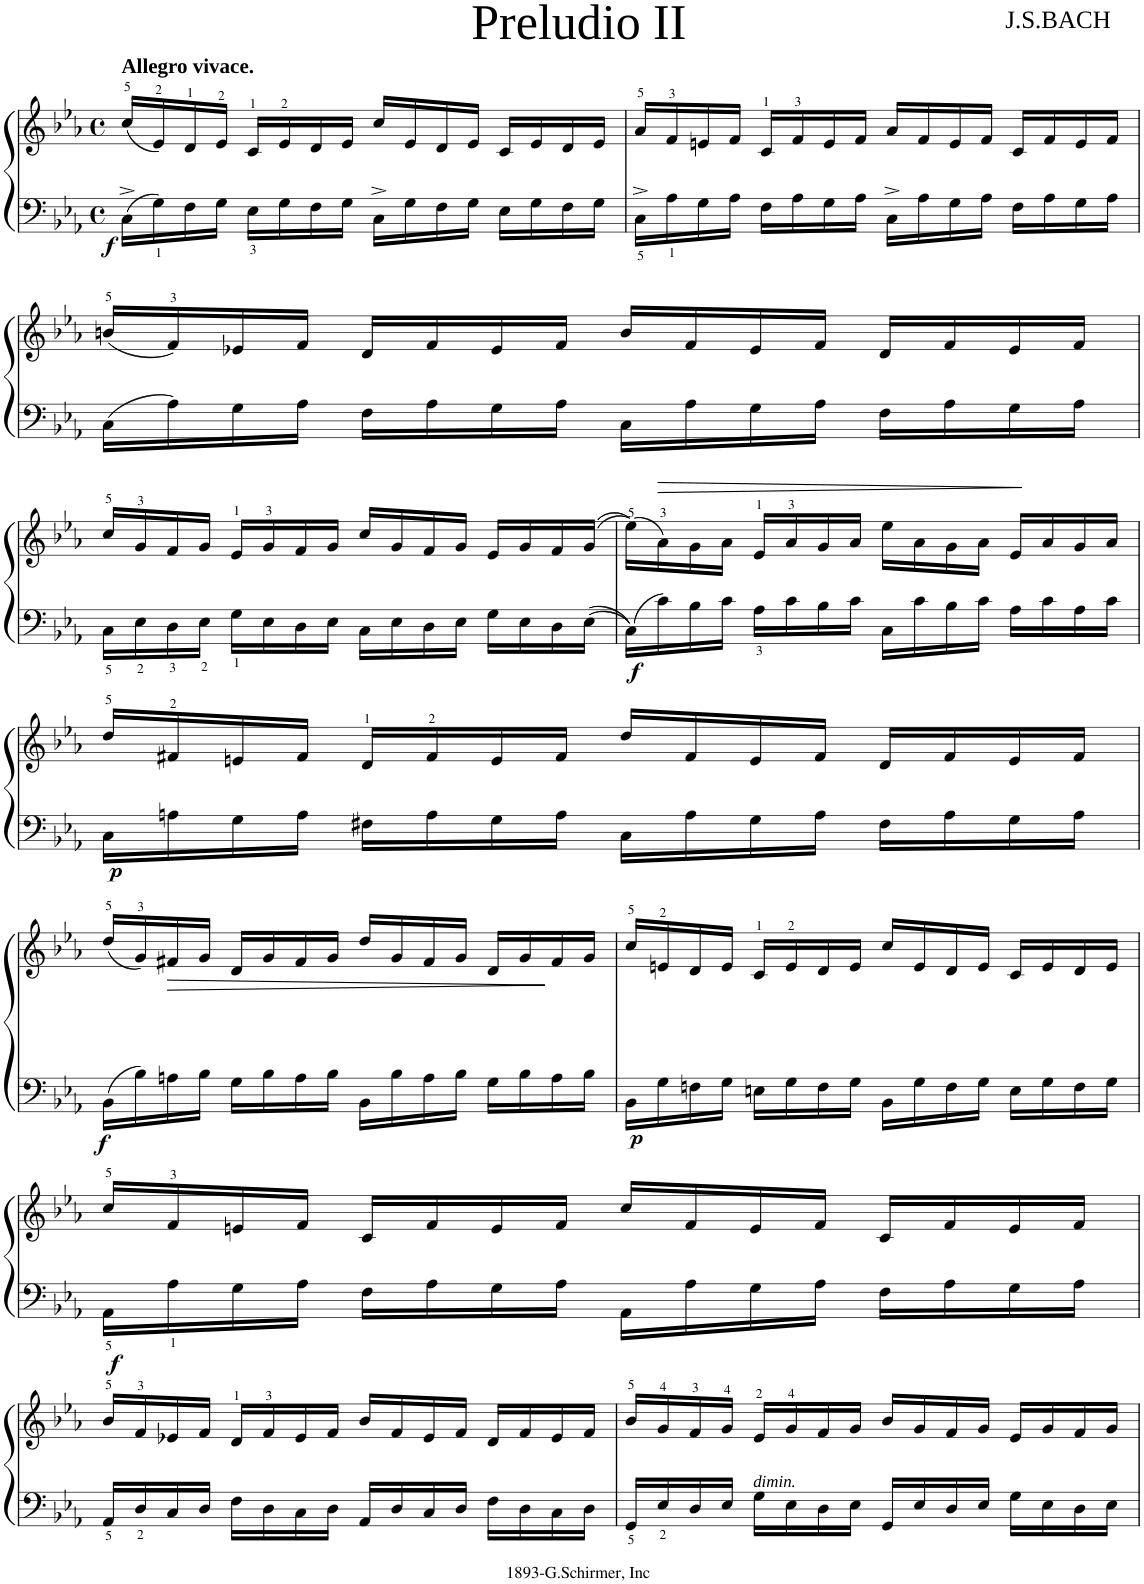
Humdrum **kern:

**kern	**kern	**dynam
*part1	*part1	*part1
*staff2	*staff1	*staff1/2
*I"Piano	*	*
*I'Pno	*	*
*clefF4	*clefG2	*
*k[b-e-a-]	*k[b-e-a-]	*
*M4/4	*M4/4	*
*met(c)	*met(c)	*
=1	=1	=1
!	!LO:TX:a:B:t=Allegro vivace.	!
!	!	!LO:DY:b=2
16C^\LL	(16cc/LL	f
16G\	16e-/)	.
16F\	16d/	.
16G\JJ	16e-/JJ	.
16E-\LL	16c/LL	.
16G\	16e-/	.
16F\	16d/	.
16G\JJ	16e-/JJ	.
16C^\LL	16cc/LL	.
16G\	16e-/	.
16F\	16d/	.
16G\JJ	16e-/JJ	.
16E-\LL	16c/LL	.
16G\	16e-/	.
16F\	16d/	.
16G\JJ	16e-/JJ	.
=2	=2	=2
16C^\LL	16a-/LL	.
16A-\	16f/	.
16G\	16en/	.
16A-\JJ	16f/JJ	.
16F\LL	16c/LL	.
16A-\	16f/	.
16G\	16e/	.
16A-\JJ	16f/JJ	.
16C^\LL	16a-/LL	.
16A-\	16f/	.
16G\	16e/	.
16A-\JJ	16f/JJ	.
16F\LL	16c/LL	.
16A-\	16f/	.
16G\	16e/	.
16A-\JJ	16f/JJ	.
!!LO:LB:g=z
=3	=3	=3
16C\LL	(16bn/LL	.
16A-\	16f/)	.
16G\	16e-X/	.
16A-\JJ	16f/JJ	.
16F\LL	16d/LL	.
16A-\	16f/	.
16G\	16e-/	.
16A-\JJ	16f/JJ	.
16C\LL	16b/LL	.
16A-\	16f/	.
16G\	16e-/	.
16A-\JJ	16f/JJ	.
16F\LL	16d/LL	.
16A-\	16f/	.
16G\	16e-/	.
16A-\JJ	16f/JJ	.
!!LO:LB:g=z
=4	=4	=4
16C\LL	16cc/LL	.
16E-\	16g/	.
16D\	16f/	.
16E-\JJ	16g/JJ	.
16G\LL	16e-/LL	.
16E-\	16g/	.
16D\	16f/	.
16E-\JJ	16g/JJ	.
16C\LL	16cc/LL	.
16E-\	16g/	.
16D\	16f/	.
16E-\JJ	16g/JJ	.
16G\LL	16e-/LL	.
16E-\	16g/	.
16D\	16f/	.
16E-\JJ	((16g/JJ	.
=5	=5	=5
!	!	!LO:DY:b=2
16C\LL	(16ee-\LL))	f
!	!	!LO:HP:b
16c\	16a-\)	>
16B-\	16g\	.
16c\JJ	16a-\JJ	.
16A-\LL	16e-/LL	.
16c\	16a-/	.
16B-\	16g/	.
16c\JJ	16a-/JJ	.
16C\LL	16ee-\LL	.
16c\	16a-\	.
16B-\	16g\	.
16c\JJ	16a-\JJ	.
16A-\LL	16e-/LL	.
16c\	16a-/	.
16A-\	16g/	.
16c\JJ	16a-/JJ	.
.	.	]
!!LO:LB:g=z
=6	=6	=6
!	!	!LO:DY:b=2
16C\LL	16dd/LL	p
16An\	16f#X/	.
16G\	16en/	.
16A\JJ	16f#/JJ	.
16F#X\LL	16d/LL	.
16A\	16f#/	.
16G\	16e/	.
16A\JJ	16f#/JJ	.
16C\LL	16dd/LL	.
16A\	16f#/	.
16G\	16e/	.
16A\JJ	16f#/JJ	.
16F#\LL	16d/LL	.
16A\	16f#/	.
16G\	16e/	.
16A\JJ	16f#/JJ	.
!!LO:LB:g=z
=7	=7	=7
!	!	!LO:DY:b=2
16BB-\LL	(16dd/LL	f
16B-\	16g/)	.
16An\	16f#X/	.
16B-\JJ	16g/JJ	.
16G\LL	16d/LL	.
16B-\	16g/	.
16A\	16f#/	.
16B-\JJ	16g/JJ	.
16BB-\LL	16dd/LL	.
16B-\	16g/	.
16A\	16f#/	.
16B-\JJ	16g/JJ	.
16G\LL	16d/LL	.
16B-\	16g/	.
16A\	16f#/	.
16B-\JJ	16g/JJ	.
=8	=8	=8
!	!	!LO:DY:b=2
16BB-\LL	16cc/LL	p
16G\	16en/	.
16Fn\	16d/	.
16G\JJ	16e/JJ	.
16En\LL	16c/LL	.
16G\	16e/	.
16F\	16d/	.
16G\JJ	16e/JJ	.
16BB-\LL	16cc/LL	.
16G\	16e/	.
16F\	16d/	.
16G\JJ	16e/JJ	.
16E\LL	16c/LL	.
16G\	16e/	.
16F\	16d/	.
16G\JJ	16e/JJ	.
!!LO:LB:g=z
=9	=9	=9
!	!	!LO:DY:b=2
16AA-\LL	16cc/LL	f
16A-\	16f/	.
16G\	16en/	.
16A-\JJ	16f/JJ	.
16F\LL	16c/LL	.
16A-\	16f/	.
16G\	16e/	.
16A-\JJ	16f/JJ	.
16AA-\LL	16cc/LL	.
16A-\	16f/	.
16G\	16e/	.
16A-\JJ	16f/JJ	.
16F\LL	16c/LL	.
16A-\	16f/	.
16G\	16e/	.
16A-\JJ	16f/JJ	.
!!LO:LB:g=z
=10	=10	=10
16AA-/LL	16b-/LL	.
16D/	16f/	.
16C/	16e-X/	.
16D/JJ	16f/JJ	.
16F\LL	16d/LL	.
16D\	16f/	.
16C\	16e-/	.
16D\JJ	16f/JJ	.
16AA-/LL	16b-/LL	.
16D/	16f/	.
16C/	16e-/	.
16D/JJ	16f/JJ	.
16F\LL	16d/LL	.
16D\	16f/	.
16C\	16e-/	.
16D\JJ	16f/JJ	.
=11	=11	=11
16GG/LL	16b-/LL	.
16E-/	16g/	.
16D/	16f/	.
16E-/JJ	16g/JJ	.
!LO:TX:a:i:t=dimin.	!	!
16G\LL	16e-/LL	.
16E-\	16g/	.
16D\	16f/	.
16E-\JJ	16g/JJ	.
16GG/LL	16b-/LL	.
16E-/	16g/	.
16D/	16f/	.
16E-/JJ	16g/JJ	.
16G\LL	16e-/LL	.
16E-\	16g/	.
16D\	16f/	.
16E-\JJ	16g/JJ	.
=	=	=
*-	*-	*-
